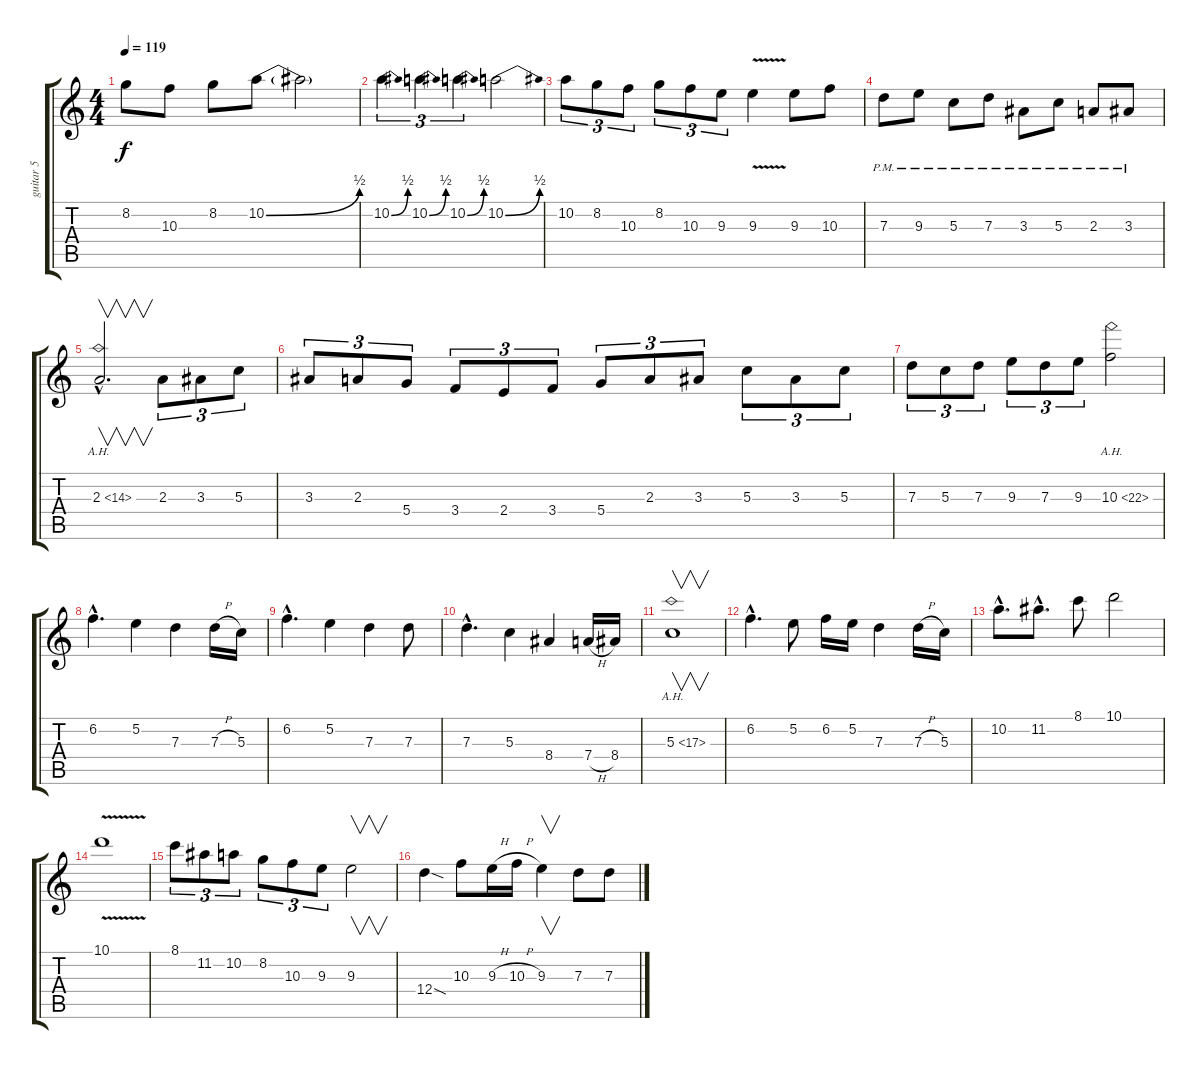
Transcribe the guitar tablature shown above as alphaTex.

\track ("guitar 5" "guitar 5") {instrument distortionguitar}
\staff {score tabs}
\tuning (E4 B3 G3 D3 A2 E2) {hide}
\ts (4 4)
\tempo 119
\clef g2
\ks c
8.2.8{dy f} 10.3.8 8.2.8 10.2{be (bend 0 0 60 2)}.8 10.2{t}.2 |
10.2{be (bend 0 0 60 2)}.4{tu (3 2)} 10.2{be (bend 0 0 60 2)}.4{tu (3 2)} 10.2{be (bend 0 0 60 2)}.4{tu (3 2)} 10.2{be (bend 0 0 60 2)}.2 |
10.2.8{tu (3 2)} 8.2.8{tu (3 2)} 10.3.8{tu (3 2)} 8.2.8{tu (3 2)} 10.3.8{tu (3 2)} 9.3.8{tu (3 2)} 9.3{v}.4 9.3.8 10.3.8 |
7.3{pm}.8 9.3{pm}.8 5.3{pm}.8 7.3{pm}.8 3.3{pm}.8 5.3{pm}.8 2.3{pm}.8 3.3{pm}.8 |
2.3{ah 12 hac}.2{v d} 2.3.8{tu (3 2)} 3.3.8{tu (3 2)} 5.3.8{tu (3 2)} |
3.3.8{tu (3 2)} 2.3.8{tu (3 2)} 5.4.8{tu (3 2)} 3.4.8{tu (3 2)} 2.4.8{tu (3 2)} 3.4.8{tu (3 2)} 5.4.8{tu (3 2)} 2.3.8{tu (3 2)} 3.3.8{tu (3 2)} 5.3.8{tu (3 2)} 3.3.8{tu (3 2)} 5.3.8{tu (3 2)} |
7.3.8{tu (3 2)} 5.3.8{tu (3 2)} 7.3.8{tu (3 2)} 9.3.8{tu (3 2)} 7.3.8{tu (3 2)} 9.3.8{tu (3 2)} 10.3{ah 12}.2 |
6.2{hac}.4{d} 5.2.4 7.3.4 7.3{h}.16 5.3.16 |
6.2{hac}.4{d} 5.2.4 7.3.4 7.3.8 |
7.3{hac}.4{d} 5.3.4 8.4.4 7.4{h}.16 8.4.16 |
5.3{ah 12}.1{v} |
6.2{hac}.4{d} 5.2.8 6.2.16 5.2.16 7.3.4 7.3{h}.16 5.3.16 |
10.2{hac}.8{d} 11.2{hac}.8{d} 8.1.8 10.1.2 |
10.1{v}.1 |
8.1.8{tu (3 2)} 11.2.8{tu (3 2)} 10.2.8{tu (3 2)} 8.2.8{tu (3 2)} 10.3.8{tu (3 2)} 9.3.8{tu (3 2)} 9.3.2{v} |
12.4{sod}.4 10.3.8 9.3{h}.16 10.3{h}.16 9.3.4{v} 7.3.8 7.3.8
